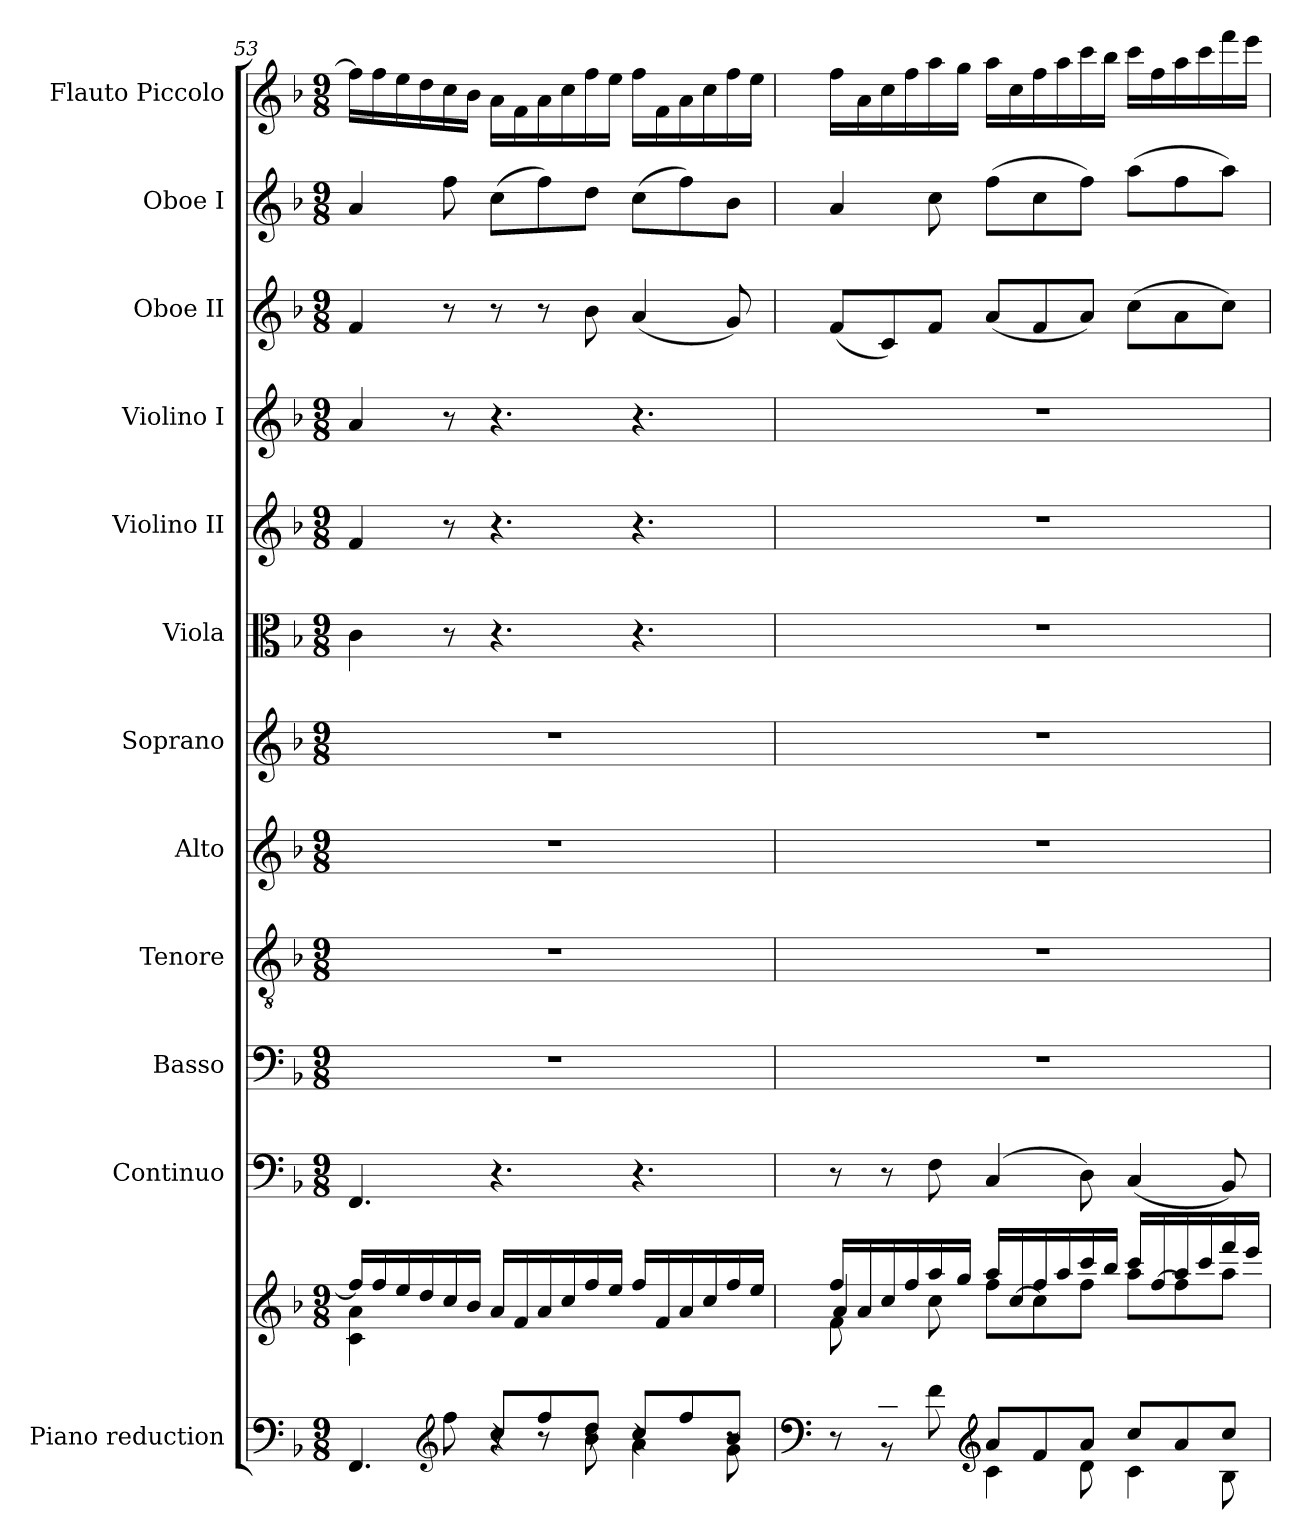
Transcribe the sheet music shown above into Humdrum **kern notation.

**kern	**kern	**kern	**kern	**kern	**kern	**kern	**kern	**kern	**kern	**kern	**kern	**kern
*part12	*part12	*part11	*part10	*part9	*part8	*part7	*part6	*part5	*part4	*part3	*part2	*part1
*staff13	*staff12	*staff11	*staff10	*staff9	*staff8	*staff7	*staff6	*staff5	*staff4	*staff3	*staff2	*staff1
*I"Piano reduction	*	*I"Continuo	*I"Basso	*I"Tenore	*I"Alto	*I"Soprano	*I"Viola	*I"Violino II	*I"Violino I	*I"Oboe II	*I"Oboe I	*I"Flauto Piccolo
*I'Pno	*	*	*	*	*	*	*	*	*	*I'Ob	*I'Ob	*I'Picc
*clefF4	*clefG2	*clefF4	*clefF4	*clefGv2	*clefG2	*clefG2	*clefC3	*clefG2	*clefG2	*clefG2	*clefG2	*clefG2
*	*	*	*	*	*	*	*	*	*	*	*	*ITrd-7c-12
*k[b-]	*k[b-]	*k[b-]	*k[b-]	*k[b-]	*k[b-]	*k[b-]	*k[b-]	*k[b-]	*k[b-]	*k[b-]	*k[b-]	*k[b-]
*M9/8	*M9/8	*M9/8	*M9/8	*M9/8	*M9/8	*M9/8	*M9/8	*M9/8	*M9/8	*M9/8	*M9/8	*M9/8
=53	=53	=53	=53	=53	=53	=53	=53	=53	=53	=53	=53	=53
*^	*^	*	*	*	*	*	*	*	*	*	*	*
*	*^	*	*	*	*	*	*	*	*	*	*	*	*	*
4ryy	4.FF/	4.ryy	16ff/LL]	4c\ 4a\	4.FF/	8%9r	8%9r	8%9r	8%9r	4c\	4f/	4a/	4f/	4a/	16fff\LL]
.	.	.	16ff/	.	.	.	.	.	.	.	.	.	.	.	16fff\
.	.	.	16ee/	.	.	.	.	.	.	.	.	.	.	.	16eee\
.	.	.	16dd/	.	.	.	.	.	.	.	.	.	.	.	16ddd\
*clefG2	*	*	*	*	*	*	*	*	*	*	*	*	*	*	*
8ff\	.	.	16cc/	2..ryy	.	.	.	.	.	8r	8r	8r	8r	8ff\	16ccc\
.	.	.	16b-/JJ	.	.	.	.	.	.	.	.	.	.	.	16bb-\JJ
8cc/L	8r	4r	16a/LL	.	4.r	.	.	.	.	4.r	4.r	4.r	8r	(8cc\L	16aa\LL
.	.	.	16f/	.	.	.	.	.	.	.	.	.	.	.	16ff\
8ff/	8r	.	16a/	.	.	.	.	.	.	.	.	.	8r	8ff\)	16aa\
.	.	.	16cc/	.	.	.	.	.	.	.	.	.	.	.	16ccc\
8dd/J	8b-\	8r	16ff/	.	.	.	.	.	.	.	.	.	8b-\	8dd\J	16fff\
.	.	.	16ee/JJ	.	.	.	.	.	.	.	.	.	.	.	16eee\JJ
8cc/L	4a\	4r	16ff/LL	.	4.r	.	.	.	.	4.r	4.r	4.r	(4a/	(8cc\L	16fff\LL
.	.	.	16f/	.	.	.	.	.	.	.	.	.	.	.	16ff\
8ff/	.	.	16a/	.	.	.	.	.	.	.	.	.	.	8ff\)	16aa\
.	.	.	16cc/	.	.	.	.	.	.	.	.	.	.	.	16ccc\
8b-/J	8g\	8r	16ff/	.	.	.	.	.	.	.	.	.	8g/)	8b-\J	16fff\
.	.	.	16ee/JJ	.	.	.	.	.	.	.	.	.	.	.	16eee\JJ
*v	*v	*v	*	*	*	*	*	*	*	*	*	*	*	*	*
*	*v	*v	*	*	*	*	*	*	*	*	*	*	*
=54	=54	=54	=54	=54	=54	=54	=54	=54	=54	=54	=54	=54
*clefF4	*	*	*	*	*	*	*	*	*	*	*	*
*^	*^	*	*	*	*	*	*	*	*	*	*	*
*	*	*	*^	*	*	*	*	*	*	*	*	*	*	*
8ryy	8r	16ff/LL	4a/	8f\L	8r	8%9r	8%9r	8%9r	8%9r	8%9r	8%9r	8%9r	(8f/L	4a/	16fff\LL
.	.	16a/	.	.	.	.	.	.	.	.	.	.	.	.	16aa\
8c/	8r	16cc/	.	1ryy	8r	.	.	.	.	.	.	.	8c/)	.	16ccc\
.	.	16ff/	.	.	.	.	.	.	.	.	.	.	.	.	16fff\
8f/J	8f\	16aa/	8cc\	.	8F\	.	.	.	.	.	.	.	8f/J	8cc\	16aaa\
.	.	16gg/JJ	.	.	.	.	.	.	.	.	.	.	.	.	16ggg\JJ
*clefG2	*	*	*	*	*	*	*	*	*	*	*	*	*	*	*
8a/L	4c\	16aa/LL	8ff\L	.	(4C/	.	.	.	.	.	.	.	(8a/L	(8ff\L	16aaa\LL
.	.	[<16cc/	.	.	.	.	.	.	.	.	.	.	.	.	16ccc\
8f/	.	16ff/	8cc\]	.	.	.	.	.	.	.	.	.	8f/	8cc\	16fff\
.	.	16aa/	.	.	.	.	.	.	.	.	.	.	.	.	16aaa\
8a/J	8d\	16ccc/	8ff\J	.	8D\)	.	.	.	.	.	.	.	8a/J)	8ff\J)	16cccc\
.	.	16bb-/JJ	.	.	.	.	.	.	.	.	.	.	.	.	16bbb-\JJ
8cc/L	4c\	16ccc/LL	8aa\L	.	(4C/	.	.	.	.	.	.	.	(8cc\L	(8aa\L	16cccc\LL
.	.	[<16ff/	.	.	.	.	.	.	.	.	.	.	.	.	16fff\
8a/	.	16aa/	8ff\]	.	.	.	.	.	.	.	.	.	8a\	8ff\	16aaa\
.	.	16ccc/	.	.	.	.	.	.	.	.	.	.	.	.	16cccc\
8cc/J	8B-\	16fff/	8aa\J	.	8BB-/)	.	.	.	.	.	.	.	8cc\J)	8aa\J)	16ffff\
.	.	16eee/JJ	.	.	.	.	.	.	.	.	.	.	.	.	16eeee\JJ
*v	*v	*	*	*	*	*	*	*	*	*	*	*	*	*	*
*	*v	*v	*v	*	*	*	*	*	*	*	*	*	*	*
=	=	=	=	=	=	=	=	=	=	=	=	=
*-	*-	*-	*-	*-	*-	*-	*-	*-	*-	*-	*-	*-
